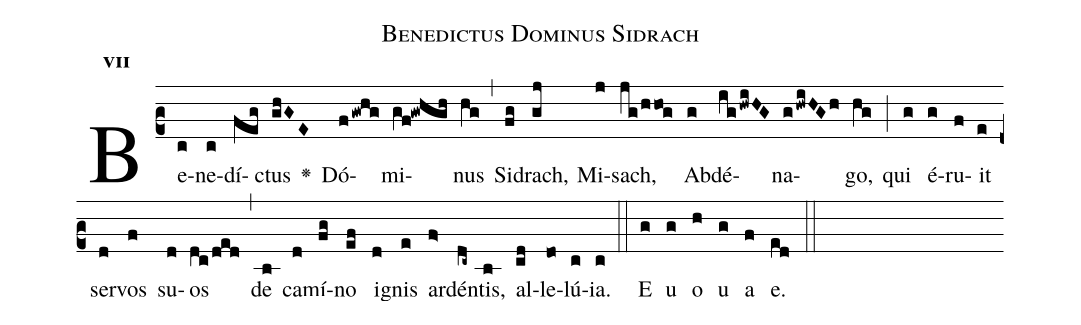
name:Benedictus Dominus Sidrach;
office-part:Antiphona;
mode:7;
%%
initial-style: 1;
name: Benedictus Dominus Sidrach;
book: Antiphonae & Responsoria/Tomus IV, p. 23;
occasion: Dominica XXXII per Annum;
office-part: 1V Ant M ad lib;
annotation: 7a;
centering-scheme: english;
font: OFLSortsMillGoudy;
height: 11;
width: 4.5;
%%
(c2)Be(c)ne(c)dí(feg)ctus(ghGE) <v>\greheightstar</v>() Dó(fgwhg)mi(gf!gwhgh)nus(hg) (,) Si(fg)drach,(gj) Mi(j)sach,(jg/hhog) Ab(g)dé(ig/hwiHG)na(ghwiHGh)go,(hg) (;) qui(g) é(g)ru(f)it(e) ser(d)vos(f) su(d)os(dc/ded) (,) de(b) ca(d)mí(fg)no(ef) i(d)gnis(e) ar(f>)dén(dc~)tis,(b) al(cd)le(do)lú(c)ia.(c) (::) E(g) u(g) o(h) u(g) a(f) e.(ed) (::)
